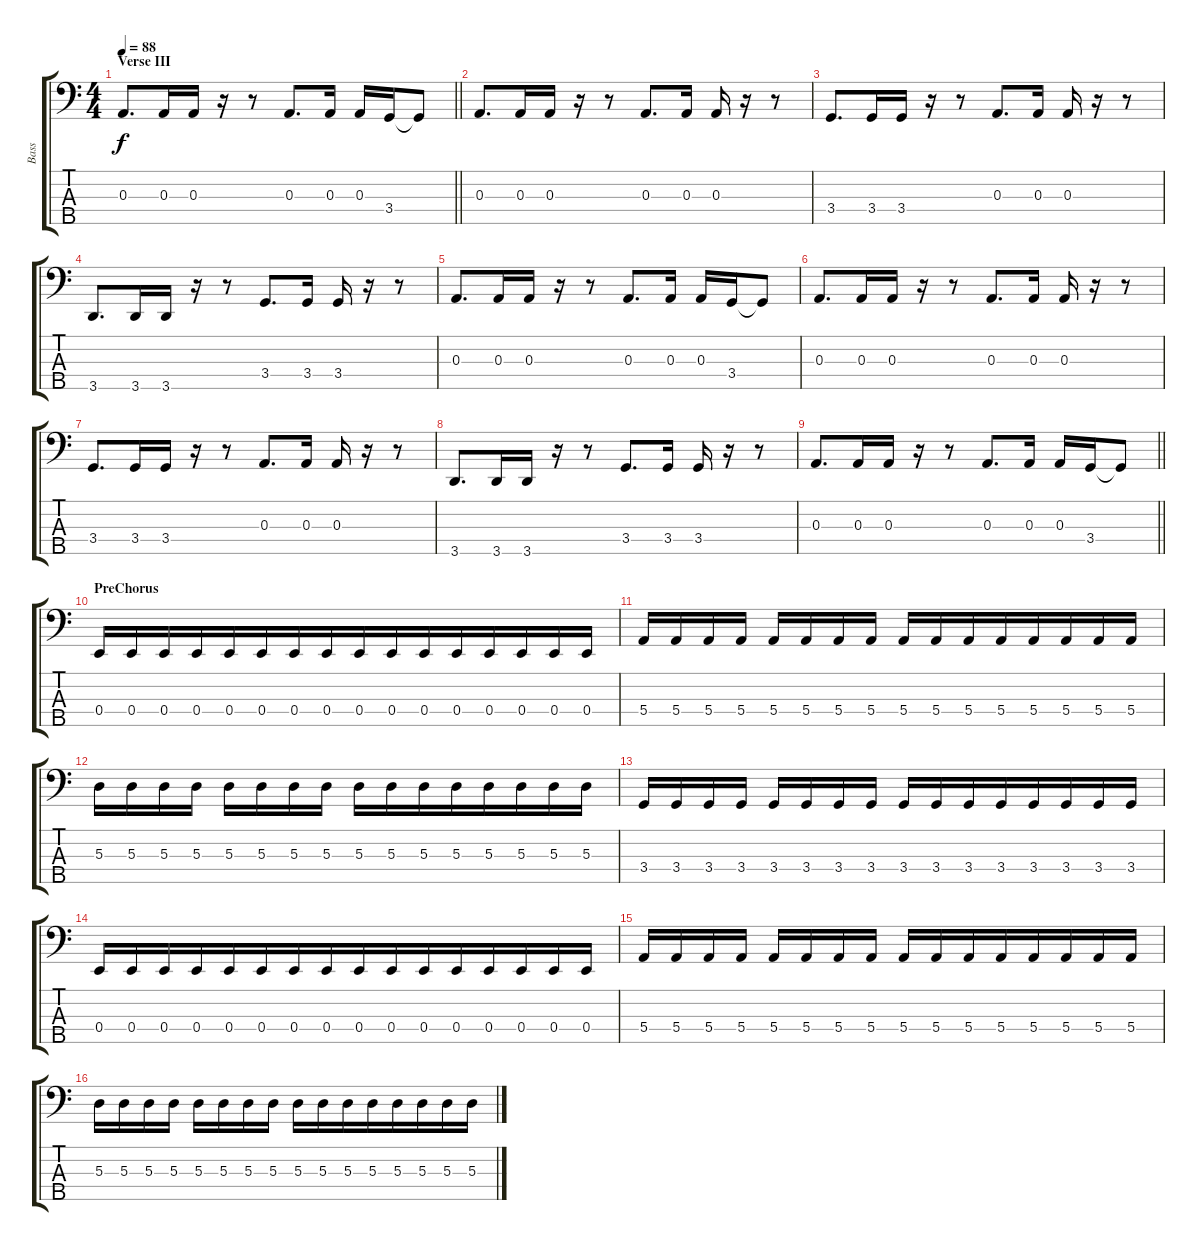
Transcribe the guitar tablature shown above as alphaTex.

\track ("Bass" "Bass") {instrument electricbasspick}
\staff {score tabs}
\tuning (G2 D2 A1 E1 B0) {hide}
\ts (4 4)
\section ("" "Verse III")
\tempo 88
\clef f4
\barLineRight lightlight
\ks aminor
0.3.8{d dy f beam merge} 0.3.16{beam merge} 0.3.16 r.16 r.8 0.3.8{d beam merge} 0.3.16 0.3.16 3.4.16 3.4{t}.8 |
0.3.8{d beam merge} 0.3.16{beam merge} 0.3.16 r.16 r.8 0.3.8{d beam merge} 0.3.16 0.3.16 r.16 r.8 |
3.4.8{d beam merge} 3.4.16{beam merge} 3.4.16 r.16 r.8 0.3.8{d beam merge} 0.3.16 0.3.16 r.16 r.8 |
3.5.8{d beam merge} 3.5.16{beam merge} 3.5.16 r.16 r.8 3.4.8{d beam merge} 3.4.16 3.4.16 r.16 r.8 |
0.3.8{d beam merge} 0.3.16{beam merge} 0.3.16 r.16 r.8 0.3.8{d beam merge} 0.3.16 0.3.16 3.4.16 3.4{t}.8 |
0.3.8{d beam merge} 0.3.16{beam merge} 0.3.16 r.16 r.8 0.3.8{d beam merge} 0.3.16 0.3.16 r.16 r.8 |
3.4.8{d beam merge} 3.4.16{beam merge} 3.4.16 r.16 r.8 0.3.8{d beam merge} 0.3.16 0.3.16 r.16 r.8 |
3.5.8{d beam merge} 3.5.16{beam merge} 3.5.16 r.16 r.8 3.4.8{d beam merge} 3.4.16 3.4.16 r.16 r.8 |
\barLineRight lightlight
0.3.8{d beam merge} 0.3.16{beam merge} 0.3.16 r.16 r.8 0.3.8{d beam merge} 0.3.16 0.3.16 3.4.16 3.4{t}.8 |
\section ("" "PreChorus")
0.4.16 0.4.16{beam merge} 0.4.16 0.4.16{beam merge} 0.4.16{beam merge} 0.4.16 0.4.16 0.4.16{beam merge} 0.4.16 0.4.16 0.4.16 0.4.16{beam merge} 0.4.16{beam merge} 0.4.16 0.4.16{beam merge} 0.4.16 |
5.4.16 5.4.16{beam merge} 5.4.16 5.4.16 5.4.16 5.4.16 5.4.16{beam merge} 5.4.16 5.4.16{beam merge} 5.4.16 5.4.16 5.4.16{beam merge} 5.4.16{beam merge} 5.4.16{beam merge} 5.4.16{beam merge} 5.4.16 |
5.3.16 5.3.16{beam merge} 5.3.16 5.3.16 5.3.16 5.3.16 5.3.16{beam merge} 5.3.16 5.3.16{beam merge} 5.3.16 5.3.16 5.3.16{beam merge} 5.3.16{beam merge} 5.3.16{beam merge} 5.3.16{beam merge} 5.3.16 |
3.4.16 3.4.16{beam merge} 3.4.16 3.4.16 3.4.16 3.4.16 3.4.16{beam merge} 3.4.16 3.4.16{beam merge} 3.4.16 3.4.16 3.4.16{beam merge} 3.4.16{beam merge} 3.4.16{beam merge} 3.4.16{beam merge} 3.4.16 |
0.4.16 0.4.16{beam merge} 0.4.16 0.4.16{beam merge} 0.4.16{beam merge} 0.4.16 0.4.16 0.4.16{beam merge} 0.4.16 0.4.16 0.4.16 0.4.16{beam merge} 0.4.16{beam merge} 0.4.16 0.4.16{beam merge} 0.4.16 |
5.4.16 5.4.16{beam merge} 5.4.16 5.4.16 5.4.16 5.4.16 5.4.16{beam merge} 5.4.16 5.4.16{beam merge} 5.4.16 5.4.16 5.4.16{beam merge} 5.4.16{beam merge} 5.4.16{beam merge} 5.4.16{beam merge} 5.4.16 |
5.3.16 5.3.16{beam merge} 5.3.16 5.3.16 5.3.16 5.3.16 5.3.16{beam merge} 5.3.16 5.3.16{beam merge} 5.3.16 5.3.16 5.3.16{beam merge} 5.3.16{beam merge} 5.3.16{beam merge} 5.3.16{beam merge} 5.3.16
